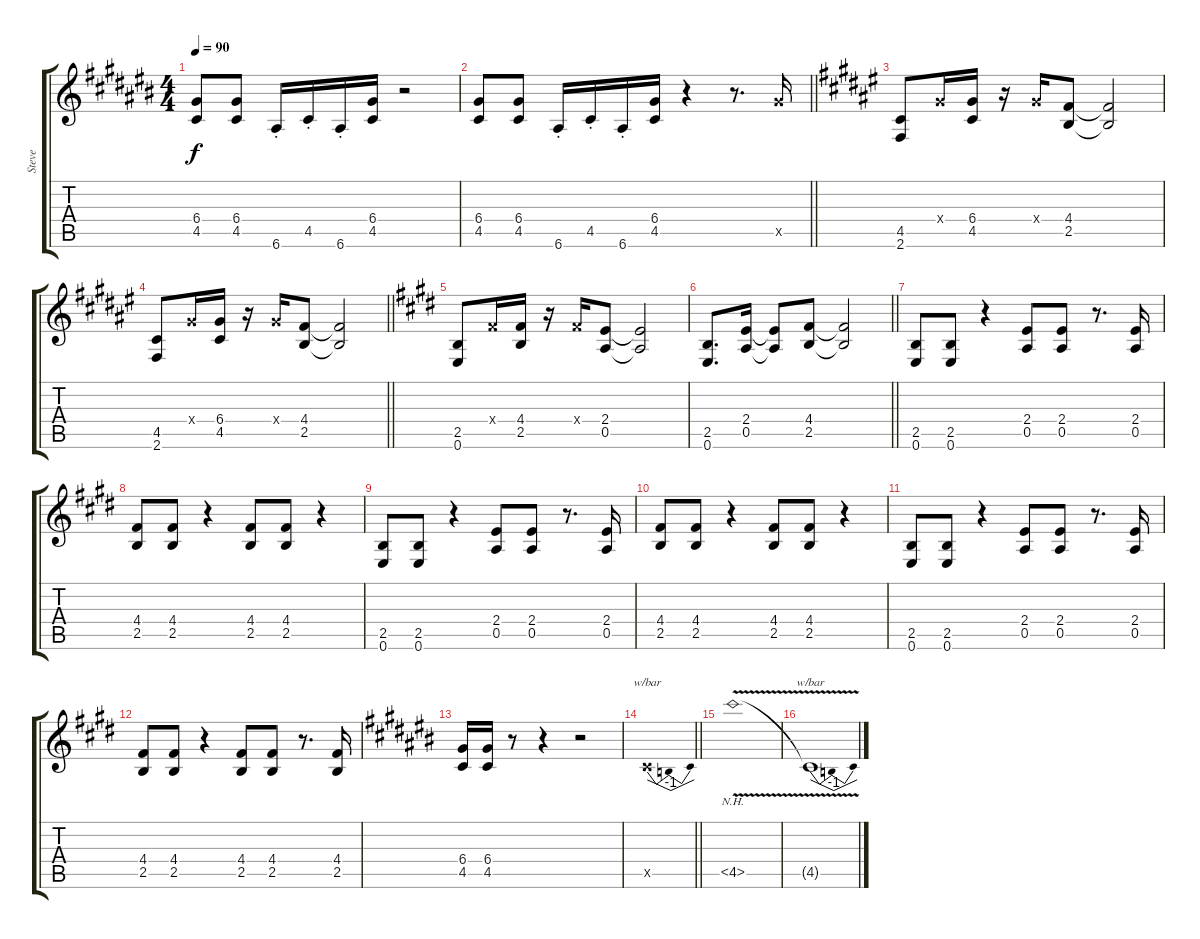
\track ("Steve" "Steve") {instrument distortionguitar}
\staff {score tabs}
\tuning (E4 B3 G3 D3 A2 E2) {hide}
\ts (4 4)
\tempo 90
\clef g2
\ks c#
(6.4 4.5).8{dy f} (6.4 4.5).8 6.6{st}.16 4.5{st}.16 6.6{st}.16 (6.4 4.5).16 r.2 |
\barLineRight lightlight
(6.4 4.5).8 (6.4 4.5).8 6.6{st}.16 4.5{st}.16 6.6{st}.16 (6.4 4.5).16 r.4 r.8{d} 11.5{x}.16 |
\ks f#
(4.5 2.6).8 6.4{x}.16 (6.4 4.5).16 r.16 6.4{x}.16 (4.4 2.5).8 (4.4{t} 2.5{t}).2 |
\barLineRight lightlight
(4.5 2.6).8 6.4{x}.16 (6.4 4.5).16 r.16 6.4{x}.16 (4.4 2.5).8 (4.4{t} 2.5{t}).2 |
\ks e
(2.5 0.6).8 4.4{x}.16 (4.4 2.5).16 r.16 4.4{x}.16 (2.4 0.5).8 (2.4{t} 0.5{t}).2 |
\barLineRight lightlight
(2.5 0.6).8{d} (2.4 0.5).16 (2.4{t} 0.5{t}).8 (4.4 2.5).8 (4.4{t} 2.5{t}).2 |
(2.5 0.6).8 (2.5 0.6).8 r.4 (2.4 0.5).8 (2.4 0.5).8 r.8{d} (2.4 0.5).16 |
(4.4 2.5).8 (4.4 2.5).8 r.4 (4.4 2.5).8 (4.4 2.5).8 r.4 |
(2.5 0.6).8 (2.5 0.6).8 r.4 (2.4 0.5).8 (2.4 0.5).8 r.8{d} (2.4 0.5).16 |
(4.4 2.5).8 (4.4 2.5).8 r.4 (4.4 2.5).8 (4.4 2.5).8 r.4 |
(2.5 0.6).8 (2.5 0.6).8 r.4 (2.4 0.5).8 (2.4 0.5).8 r.8{d} (2.4 0.5).16 |
(4.4 2.5).8 (4.4 2.5).8 r.4 (4.4 2.5).8 (4.4 2.5).8 r.8{d} (4.4 2.5).16 |
\ks c#
(6.4 4.5).16 (6.4 4.5).16 r.8 r.4 r.2 |
\barLineRight lightlight
4.5{x}.1{tbe (dip default 0 0 30 -4 60 0)} |
4.5{nh v}.1 |
4.5{t}.1{tbe (dip default 0 0 30 -4 60 0)}
